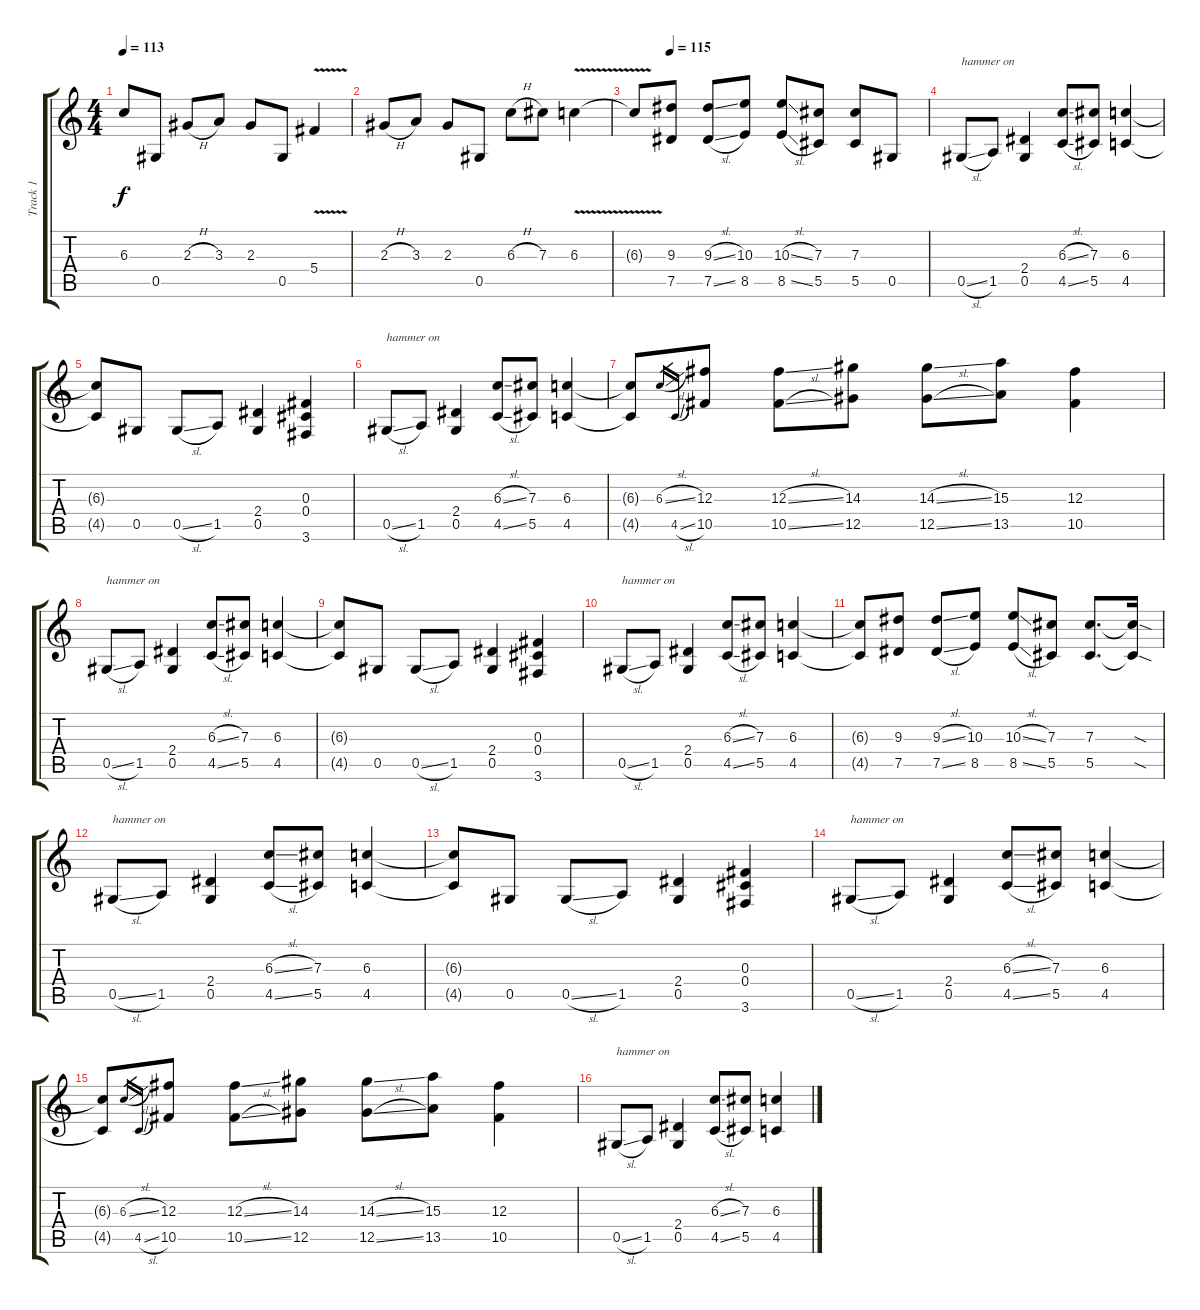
\track ("Track 1" "Track 1") {instrument overdrivenguitar}
\staff {score tabs}
\tuning (Eb4 Bb3 Gb3 Db3 Ab2 Eb2) {hide}
\ts (4 4)
\tempo 113
\clef g2
\ks c
6.3{t}.8{dy f} 0.5.8 2.3{h}.8 3.3.8 2.3.8 0.5.8 5.4{v}.4 |
2.3{h}.8 3.3.8 2.3.8 0.5.8 6.3{h}.8 7.3.8 6.3{v}.4 |
\tempo (115 0.125)
6.3{t}.8 (9.3 7.5).8{volume 13} (9.3{sl} 7.5{sl}).8 (10.3 8.5).8 (10.3{sl} 8.5{sl}).8 (7.3 5.5).8 (7.3 5.5).8 0.5.8 |
0.5{sl}.8{txt "hammer on"} 1.5.8 (2.4 0.5).4 (6.3{sl} 4.5{sl}).8 (7.3 5.5).8 (6.3 4.5).4 |
(6.3{t} 4.5{t}).8 0.5.8 0.5{sl}.8 1.5.8 (2.4 0.5).4 (0.3 0.4 3.6).4 |
0.5{sl}.8{txt "hammer on"} 1.5.8 (2.4 0.5).4 (6.3{sl} 4.5{sl}).8 (7.3 5.5).8 (6.3 4.5).4 |
(6.3{t} 4.5{t}).8 6.3{sl}.16{gr} 4.5{sl}.16{gr} (12.3 10.5).8 (12.3{sl} 10.5{sl}).8 (14.3 12.5).8 (14.3{sl} 12.5{sl}).8 (15.3 13.5).8 (12.3 10.5).4 |
0.5{sl}.8{txt "hammer on"} 1.5.8 (2.4 0.5).4 (6.3{sl} 4.5{sl}).8 (7.3 5.5).8 (6.3 4.5).4 |
(6.3{t} 4.5{t}).8 0.5.8 0.5{sl}.8 1.5.8 (2.4 0.5).4 (0.3 0.4 3.6).4 |
0.5{sl}.8{txt "hammer on"} 1.5.8 (2.4 0.5).4 (6.3{sl} 4.5{sl}).8 (7.3 5.5).8 (6.3 4.5).4 |
(6.3{t} 4.5{t}).8 (9.3 7.5).8 (9.3{sl} 7.5{sl}).8 (10.3 8.5).8 (10.3{sl} 8.5{sl}).8 (7.3 5.5).8 (7.3 5.5).8{d} (7.3{sod t} 5.5{sod t}).16 |
0.5{sl}.8{txt "hammer on"} 1.5.8 (2.4 0.5).4 (6.3{sl} 4.5{sl}).8 (7.3 5.5).8 (6.3 4.5).4 |
(6.3{t} 4.5{t}).8 0.5.8 0.5{sl}.8 1.5.8 (2.4 0.5).4 (0.3 0.4 3.6).4 |
0.5{sl}.8{txt "hammer on"} 1.5.8 (2.4 0.5).4 (6.3{sl} 4.5{sl}).8 (7.3 5.5).8 (6.3 4.5).4 |
(6.3{t} 4.5{t}).8 6.3{sl}.16{gr} 4.5{sl}.16{gr} (12.3 10.5).8 (12.3{sl} 10.5{sl}).8 (14.3 12.5).8 (14.3{sl} 12.5{sl}).8 (15.3 13.5).8 (12.3 10.5).4 |
0.5{sl}.8{txt "hammer on"} 1.5.8 (2.4 0.5).4 (6.3{sl} 4.5{sl}).8 (7.3 5.5).8 (6.3 4.5).4
